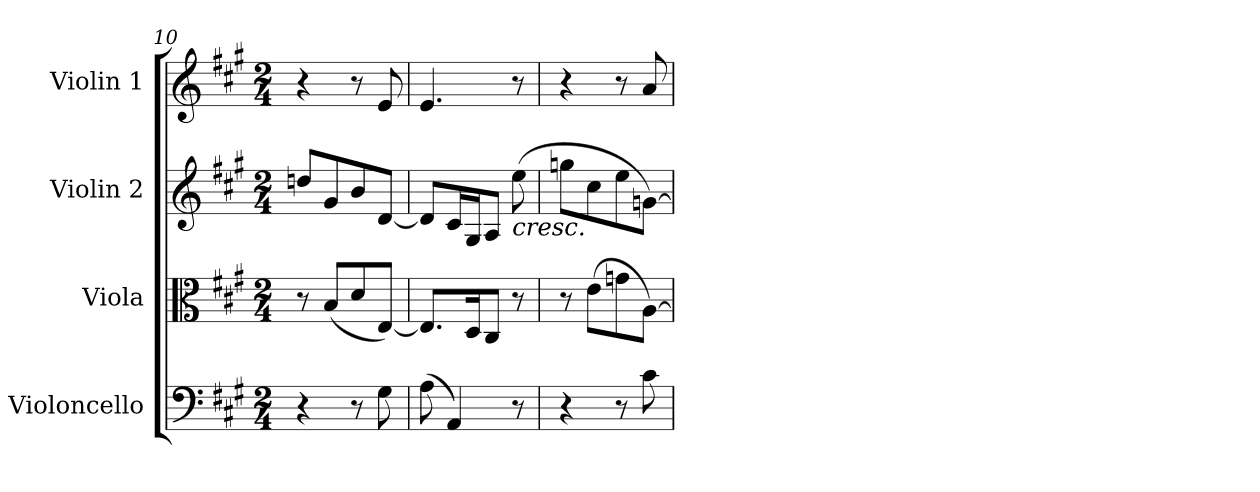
**kern	**kern	**kern	**kern
*part4	*part3	*part2	*part1
*staff4	*staff3	*staff2	*staff1
*I"Violoncello	*I"Viola	*I"Violin 2	*I"Violin 1
*I'Vc	*I'Vla	*I'Vln	*I'Vln
*clefF4	*clefC3	*clefG2	*clefG2
*k[f#c#g#]	*k[f#c#g#]	*k[f#c#g#]	*k[f#c#g#]
*M2/4	*M2/4	*M2/4	*M2/4
=10	=10	=10	=10
4r	8r	8ddn/L	4r
.	(8B/L	8g#/	.
8r	8d/	8b/	8r
8G#\	[8E/J)	[8d/J	8e/
=11	=11	=11	=11
(8A\	8.E/L]	8d/L]	4.e/
4AA/)	.	16c#/L	.
.	16D/K	16G#/J	.
.	8C#/J	8A/J	.
!	!	!LO:TX:b:i:t=cresc.	!
8r	8r	(8ee\	8r
=12	=12	=12	=12
4r	8r	8ggn\L	4r
.	(8e\L	8cc#\	.
8r	8gn\	8ee\	8r
8c#\	[8A\J)	[8gn\J)	8a/
=	=	=	=
*-	*-	*-	*-
